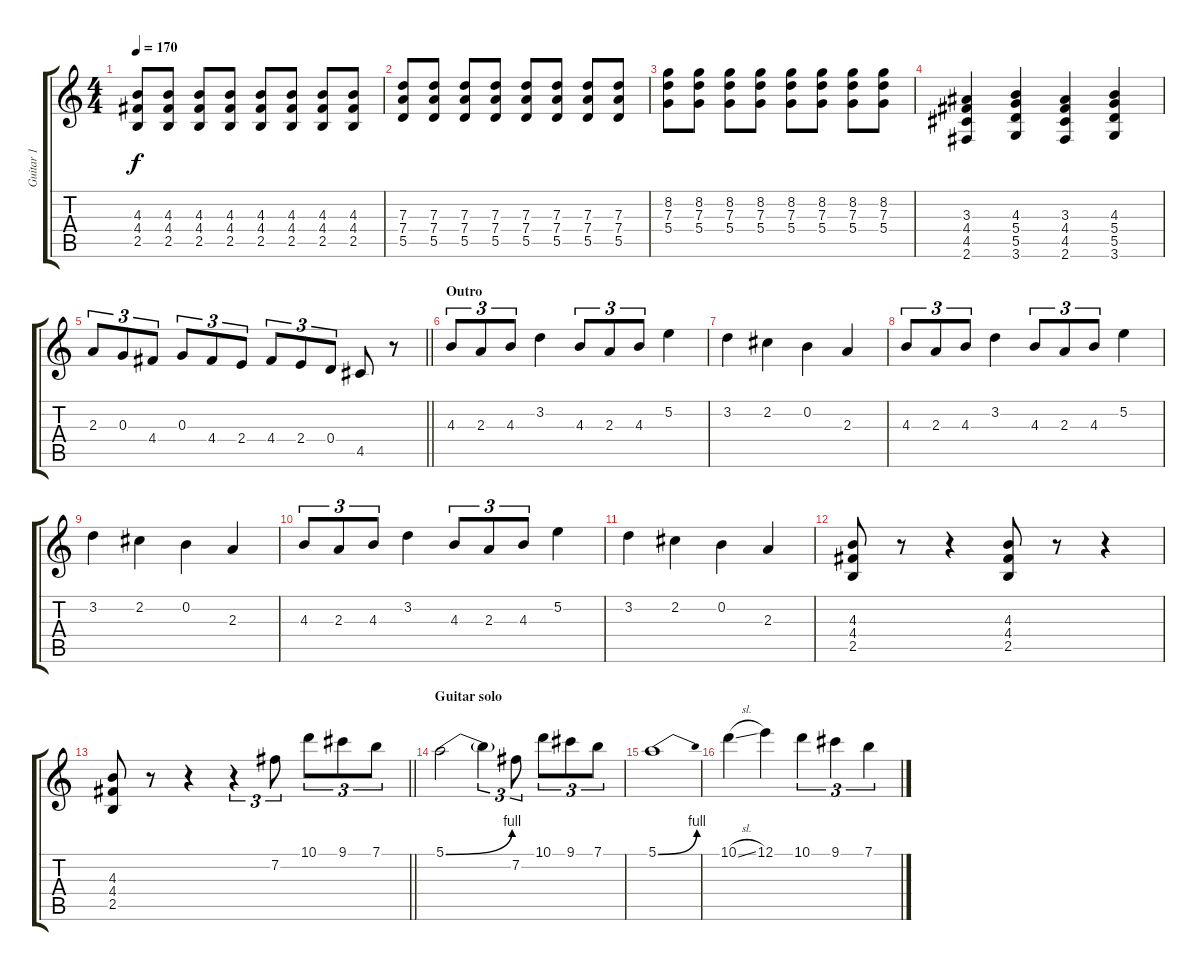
\track ("Guitar 1" "Guitar 1") {instrument distortionguitar}
\staff {score tabs}
\tuning (E4 B3 G3 D3 A2 E2) {hide}
\ts (4 4)
\tempo 170
\clef g2
\ks c
(4.3 4.4 2.5).8{dy f} (4.3 4.4 2.5).8 (4.3 4.4 2.5).8 (4.3 4.4 2.5).8 (4.3 4.4 2.5).8 (4.3 4.4 2.5).8 (4.3 4.4 2.5).8 (4.3 4.4 2.5).8 |
(7.3 7.4 5.5).8 (7.3 7.4 5.5).8 (7.3 7.4 5.5).8 (7.3 7.4 5.5).8 (7.3 7.4 5.5).8 (7.3 7.4 5.5).8 (7.3 7.4 5.5).8 (7.3 7.4 5.5).8 |
(8.2 7.3 5.4).8 (8.2 7.3 5.4).8 (8.2 7.3 5.4).8 (8.2 7.3 5.4).8 (8.2 7.3 5.4).8 (8.2 7.3 5.4).8 (8.2 7.3 5.4).8 (8.2 7.3 5.4).8 |
(3.3 4.4 4.5 2.6).4 (4.3 5.4 5.5 3.6).4 (3.3 4.4 4.5 2.6).4 (4.3 5.4 5.5 3.6).4 |
\barLineRight lightlight
2.3.8{tu (3 2)} 0.3.8{tu (3 2)} 4.4.8{tu (3 2)} 0.3.8{tu (3 2)} 4.4.8{tu (3 2)} 2.4.8{tu (3 2)} 4.4.8{tu (3 2)} 2.4.8{tu (3 2)} 0.4.8{tu (3 2)} 4.5.8 r.8 |
\section ("" "Outro")
4.3.8{tu (3 2)} 2.3.8{tu (3 2)} 4.3.8{tu (3 2)} 3.2.4 4.3.8{tu (3 2)} 2.3.8{tu (3 2)} 4.3.8{tu (3 2)} 5.2.4 |
3.2.4 2.2.4 0.2.4 2.3.4 |
4.3.8{tu (3 2)} 2.3.8{tu (3 2)} 4.3.8{tu (3 2)} 3.2.4 4.3.8{tu (3 2)} 2.3.8{tu (3 2)} 4.3.8{tu (3 2)} 5.2.4 |
3.2.4 2.2.4 0.2.4 2.3.4 |
4.3.8{tu (3 2)} 2.3.8{tu (3 2)} 4.3.8{tu (3 2)} 3.2.4 4.3.8{tu (3 2)} 2.3.8{tu (3 2)} 4.3.8{tu (3 2)} 5.2.4 |
3.2.4 2.2.4 0.2.4 2.3.4 |
(4.3 4.4 2.5).8 r.8 r.4 (4.3 4.4 2.5).8 r.8 r.4 |
\barLineRight lightlight
(4.3 4.4 2.5).8 r.8 r.4 r.4{tu (3 2)} 7.2.8{tu (3 2)} 10.1.8{tu (3 2)} 9.1.8{tu (3 2)} 7.1.8{tu (3 2)} |
\section ("" "Guitar solo")
5.1{be (bend 0 0 60 4)}.2 5.1{t}.4{tu (3 2)} 7.2.8{tu (3 2)} 10.1.8{tu (3 2)} 9.1.8{tu (3 2)} 7.1.8{tu (3 2)} |
5.1{be (bend 0 0 60 4)}.1 |
10.1{sl}.4 12.1.4 10.1.4{tu (3 2)} 9.1.4{tu (3 2)} 7.1.4{tu (3 2)}
